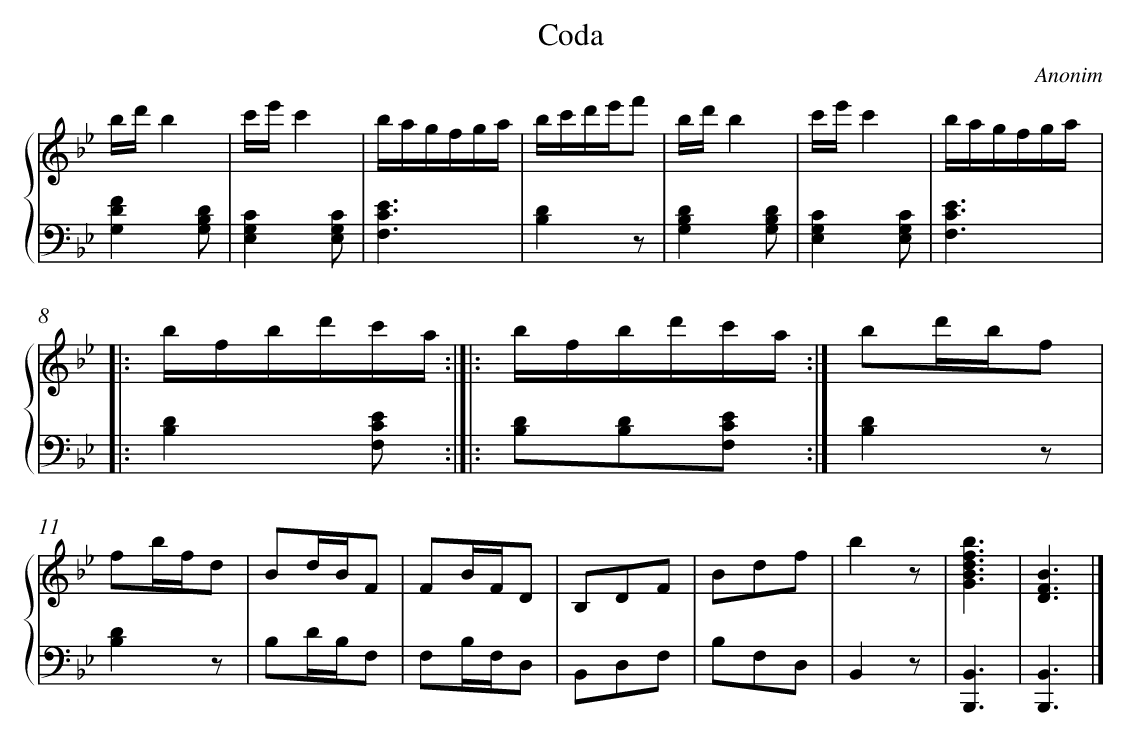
X:1
T: Coda
C: Anonim
L: 1/8
%%staves {1 2}
V: 1 clef=treble
V: 2 clef=bass
K: Bb
[V:1] b/d'/b2 |
[V:2] [F2D2G,2][DB,G,] |
[V:1] c'/e'/c'2 |
[V:2] [C2G,2E,2][CG,E,] |
[V:1] b/a/g/f/g/a/ |
[V:2] [E3C3F,3] |
[V:1] b/c'/d'/e'/f' |
[V:2] [D2B,2]z |
[V:1] b/d'/b2 |
[V:2] [D2B,2G,2][DB,G,] |
[V:1] c'/e'/c'2 |
[V:2] [C2G,2E,2][CG,E,] |
[V:1] b/a/g/f/g/a/ ]|:
[V:2] [E3C3F,3] ]|:
[V:1] b/f/b/d'/c'/a/ :|]|:
[V:2] [D2B,2][ECF,] :|]|:
[V:1] b/f/b/d'/c'/a/ :|]
[V:2] [DB,][DB,][ECF,] :|]
[V:1] bd'/b/f |
[V:2] [D2B,2]z |
[V:1] fb/f/d |
[V:2] [D2B,2]z |
[V:1] Bd/B/F |
[V:2] B,D/B,/F, |
[V:1] FB/F/D |
[V:2] F,B,/F,/D, |
[V:1] B,DF |
[V:2] B,,D,F, |
[V:1] Bdf |
[V:2] B,F,D, |
[V:1] b2z |
[V:2] B,,2z |
[V:1] [b3f3d3B3G3] |
[V:2] [B,,3B,,,3] |
[V:1] [B3F3D3] |]
[V:2] [B,,3B,,,3] |]
